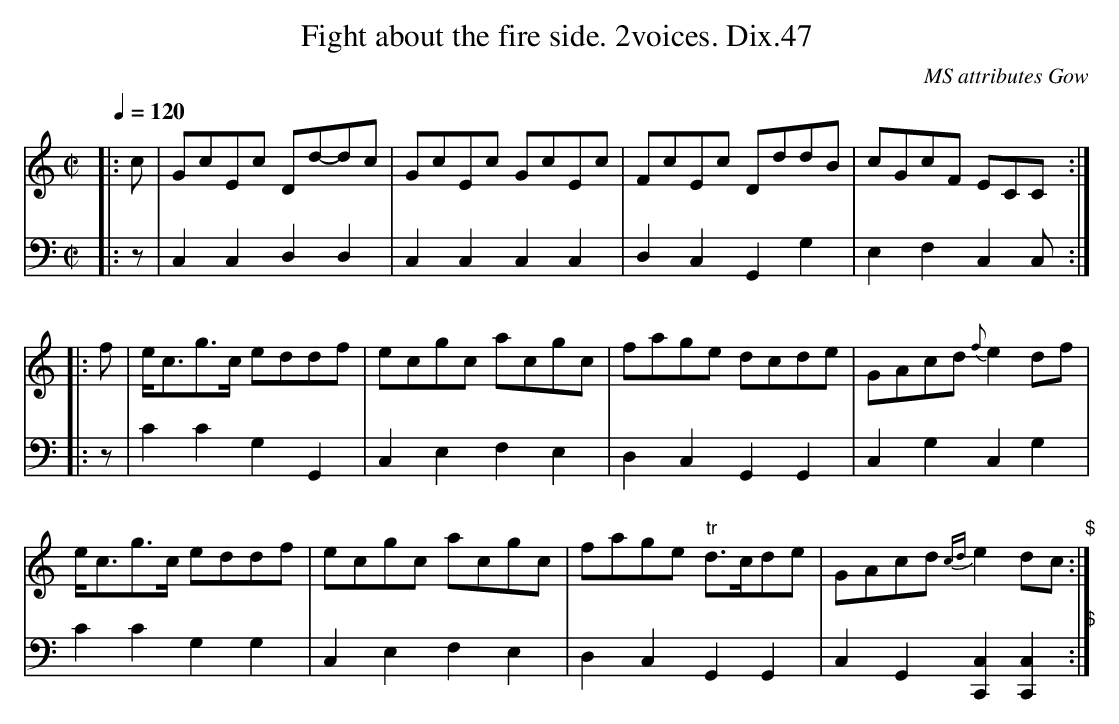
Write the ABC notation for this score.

X:1
T:Fight about the fire side. 2voices. Dix.47
M:C|
L:1/8
Q:1/4=120
C:MS attributes Gow
K:C
[V:1]|:c|GcEc Dd-dc|GcEc GcEc|FcEc DddB|cGcF ECC:|
[V:2]|:z|C,2C,2D,2D,2|C,2C,2C,2C,2|D,2C,2G,,2G,2|E,2F,2C,2 C,:|
[V:1]|:f|e<cg>c eddf|ecgc acgc|fage dcde|GAcd {f}e2 df|
[V:2]|:z|C2C2G,2G,,2|C,2E,2F,2E,2|D,2C,2G,,2G,,2|C,2G,2C,2G,2|
[V:1]e<cg>c eddf|ecgc acgc|fage "tr"d>cde|GAcd {cd}e2dc"$":|
[V:2]C2C2G,2G,2|C,2E,2F,2E,2|D,2C,2G,,2G,,2|C,2G,,2[C,2C,,2][C,2C,,2]"$":|
